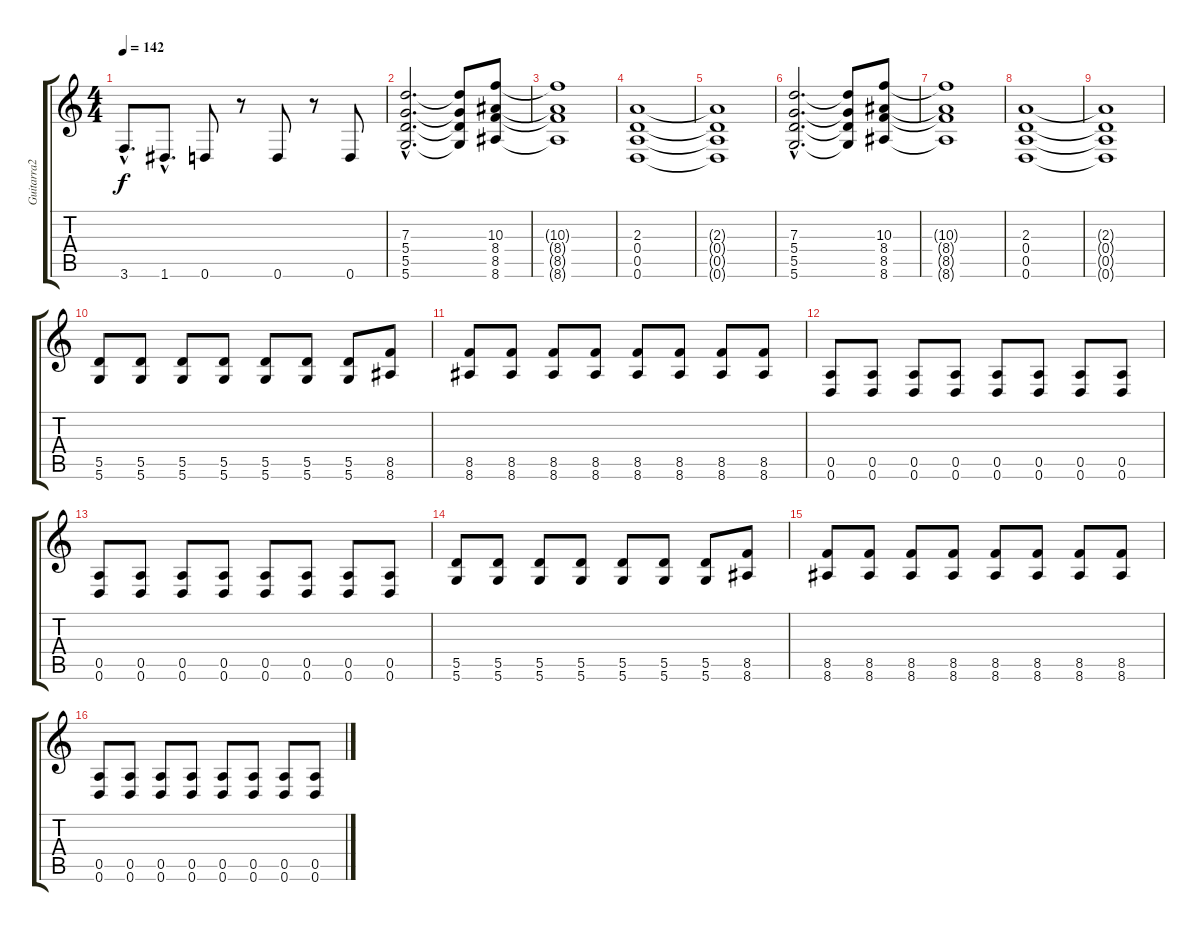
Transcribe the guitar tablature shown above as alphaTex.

\track ("Guitarra2" "Guitarra2") {instrument overdrivenguitar}
\staff {score tabs}
\tuning (E4 B3 G3 D3 A2 D2) {hide}
\ts (4 4)
\tempo 142
\clef g2
\ks c
3.6{hac}.8{d dy f} 1.6{hac}.8{d} 0.6.8 r.8 0.6.8 r.8 0.6.8 |
(7.3{hac} 5.4{hac} 5.5{hac} 5.6{hac}).2{d} (7.3{t} 5.4{t} 5.5{t} 5.6{t}).8 (10.3 8.4 8.5 8.6).8 |
(10.3{t} 8.4{t} 8.5{t} 8.6{t}).1 |
(2.3 0.4 0.5 0.6).1{volume 5} |
(2.3{t} 0.4{t} 0.5{t} 0.6{t}).1 |
(7.3{hac} 5.4{hac} 5.5{hac} 5.6{hac}).2{d} (7.3{t} 5.4{t} 5.5{t} 5.6{t}).8 (10.3 8.4 8.5 8.6).8 |
(10.3{t} 8.4{t} 8.5{t} 8.6{t}).1 |
(2.3 0.4 0.5 0.6).1{volume 5} |
(2.3{t} 0.4{t} 0.5{t} 0.6{t}).1 |
(5.5 5.6).8{volume 11} (5.5 5.6).8 (5.5 5.6).8 (5.5 5.6).8 (5.5 5.6).8 (5.5 5.6).8 (5.5 5.6).8 (8.5 8.6).8 |
(8.5 8.6).8 (8.5 8.6).8 (8.5 8.6).8 (8.5 8.6).8 (8.5 8.6).8 (8.5 8.6).8 (8.5 8.6).8 (8.5 8.6).8 |
(0.5 0.6).8 (0.5 0.6).8 (0.5 0.6).8 (0.5 0.6).8 (0.5 0.6).8 (0.5 0.6).8 (0.5 0.6).8 (0.5 0.6).8 |
(0.5 0.6).8 (0.5 0.6).8 (0.5 0.6).8 (0.5 0.6).8 (0.5 0.6).8 (0.5 0.6).8 (0.5 0.6).8 (0.5 0.6).8 |
(5.5 5.6).8{volume 11} (5.5 5.6).8 (5.5 5.6).8 (5.5 5.6).8 (5.5 5.6).8 (5.5 5.6).8 (5.5 5.6).8 (8.5 8.6).8 |
(8.5 8.6).8 (8.5 8.6).8 (8.5 8.6).8 (8.5 8.6).8 (8.5 8.6).8 (8.5 8.6).8 (8.5 8.6).8 (8.5 8.6).8 |
(0.5 0.6).8 (0.5 0.6).8 (0.5 0.6).8 (0.5 0.6).8 (0.5 0.6).8 (0.5 0.6).8 (0.5 0.6).8 (0.5 0.6).8
